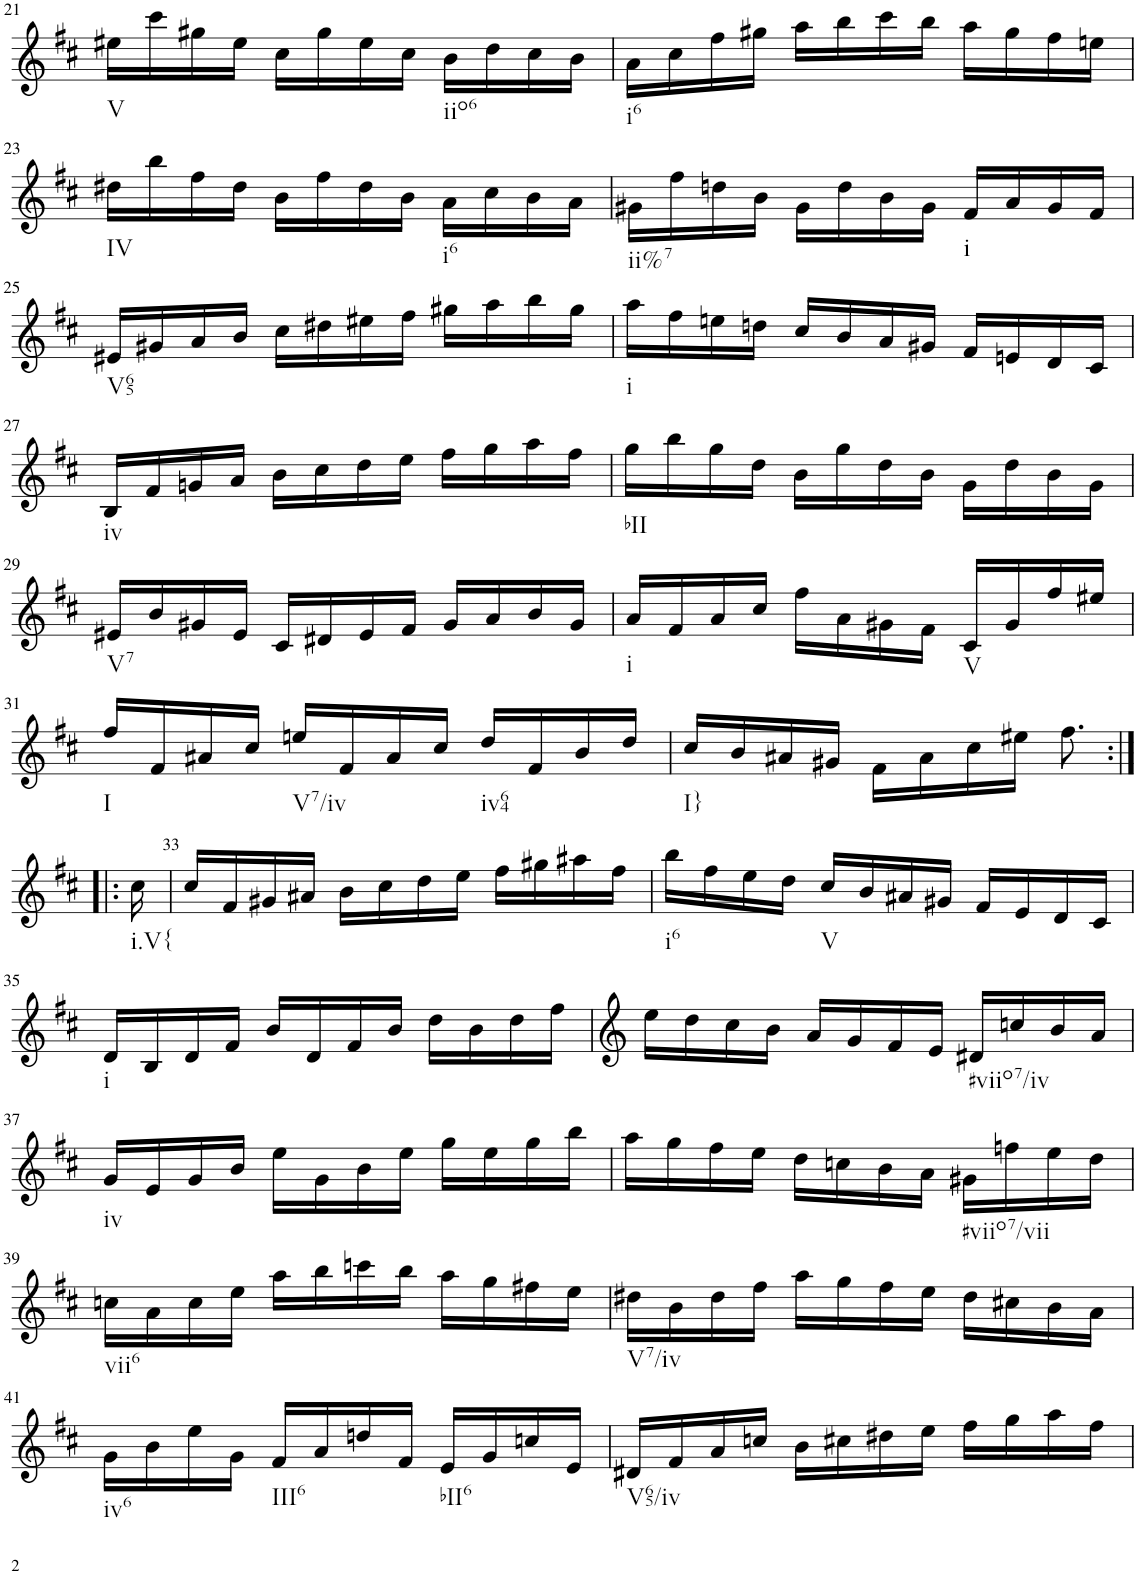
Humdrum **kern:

**kern
*part1
*staff1
*I"Violin
*I'Vln.
!!LO:PB:g=z
*clefG2
*k[f#c#]
*M3/4
=21
!LO:TX:b:t=V
16ee#X\LL
16ccc#\
16gg#X\
16ee#\JJ
16cc#\LL
16gg#\
16ee#\
16cc#\JJ
!LO:TX:b:t=iio6
16b\LL
16dd\
16cc#\
16b\JJ
=22
!LO:TX:b:t=i6
16a\LL
16cc#\
16ff#\
16gg#X\JJ
16aa\LL
16bb\
16ccc#\
16bb\JJ
16aa\LL
16gg#\
16ff#\
16een\JJ
!!LO:LB:g=z
=23
!LO:TX:b:t=IV
16dd#X\LL
16bb\
16ff#\
16dd#\JJ
16b\LL
16ff#\
16dd#\
16b\JJ
!LO:TX:b:t=i6
16a\LL
16cc#\
16b\
16a\JJ
=24
!LO:TX:b:t=ii%7
16g#X\LL
16ff#\
16ddn\
16b\JJ
16g#\LL
16dd\
16b\
16g#\JJ
!LO:TX:b:t=i
16f#/LL
16a/
16g#/
16f#/JJ
!!LO:LB:g=z
=25
!LO:TX:b:t=V65
16e#X/LL
16g#X/
16a/
16b/JJ
16cc#\LL
16dd#X\
16ee#X\
16ff#\JJ
16gg#X\LL
16aa\
16bb\
16gg#\JJ
=26
!LO:TX:b:t=i
16aa\LL
16ff#\
16een\
16ddn\JJ
16cc#/LL
16b/
16a/
16g#X/JJ
16f#/LL
16en/
16d/
16c#/JJ
!!LO:LB:g=z
=27
!LO:TX:b:t=iv
16B/LL
16f#/
16gn/
16a/JJ
16b\LL
16cc#\
16dd\
16ee\JJ
16ff#\LL
16gg\
16aa\
16ff#\JJ
=28
!LO:TX:b:t=bII
16gg\LL
16bb\
16gg\
16dd\JJ
16b\LL
16gg\
16dd\
16b\JJ
16g\LL
16dd\
16b\
16g\JJ
!!LO:LB:g=z
=29
!LO:TX:b:t=V7
16e#X/LL
16b/
16g#X/
16e#/JJ
16c#/LL
16d#X/
16e#/
16f#/JJ
16g#/LL
16a/
16b/
16g#/JJ
=30
!LO:TX:b:t=i
16a/LL
16f#/
16a/
16cc#/JJ
16ff#\LL
16a\
16g#X\
16f#\JJ
!LO:TX:b:t=V
16c#/LL
16g#/
16ff#/
16ee#X/JJ
!!LO:LB:g=z
=31
!LO:TX:b:t=I
16ff#/LL
16f#/
16a#X/
16cc#/JJ
!LO:TX:b:t=V7/iv
16een/LL
16f#/
16a#/
16cc#/JJ
!LO:TX:b:t=iv64
16dd/LL
16f#/
16b/
16dd/JJ
=32
!LO:TX:b:t=I}
16cc#/LL
16b/
16a#X/
16g#X/JJ
16f#\LL
16a#\
16cc#\
16ee#X\JJ
8.ff#\
!!LO:LB:g=z
=32X1:|!|:
*k[f#c#]
!LO:TX:b:t=i.V{
16cc#\
=33
16cc#/LL
16f#/
16g#X/
16a#X/JJ
16b\LL
16cc#\
16dd\
16ee\JJ
16ff#\LL
16gg#X\
16aa#X\
16ff#\JJ
=34
!LO:TX:b:t=i6
16bb\LL
16ff#\
16ee\
16dd\JJ
!LO:TX:b:t=V
16cc#/LL
16b/
16a#X/
16g#X/JJ
16f#/LL
16e/
16d/
16c#/JJ
!!LO:LB:g=z
=35
!LO:TX:b:t=i
16d/LL
16B/
16d/
16f#/JJ
16b/LL
16d/
16f#/
16b/JJ
16dd\LL
16b\
16dd\
16ff#\JJ
=36
16ee\LL
16dd\
16cc#\
16b\JJ
16a/LL
16g/
16f#/
16e/JJ
!LO:TX:b:t=#viio7/iv
16d#X/LL
16ccn/
16b/
16a/JJ
!!LO:LB:g=z
=37
!LO:TX:b:t=iv
16g/LL
16e/
16g/
16b/JJ
16ee\LL
16g\
16b\
16ee\JJ
16gg\LL
16ee\
16gg\
16bb\JJ
=38
16aa\LL
16gg\
16ff#\
16ee\JJ
16dd\LL
16ccn\
16b\
16a\JJ
!LO:TX:b:t=#viio7/vii
16g#X\LL
16ffn\
16ee\
16dd\JJ
!!LO:LB:g=z
=39
!LO:TX:b:t=vii6
16ccn\LL
16a\
16cc\
16ee\JJ
16aa\LL
16bb\
16cccn\
16bb\JJ
16aa\LL
16gg\
16ff#X\
16ee\JJ
=40
!LO:TX:b:t=V7/iv
16dd#X\LL
16b\
16dd#\
16ff#\JJ
16aa\LL
16gg\
16ff#\
16ee\JJ
16dd#\LL
16cc#X\
16b\
16a\JJ
!!LO:LB:g=z
=41
!LO:TX:b:t=iv6
16g\LL
16b\
16ee\
16g\JJ
!LO:TX:b:t=III6
16f#/LL
16a/
16ddn/
16f#/JJ
!LO:TX:b:t=bII6
16e/LL
16g/
16ccn/
16e/JJ
=42
!LO:TX:b:t=V65/iv
16d#X/LL
16f#/
16a/
16ccn/JJ
16b\LL
16cc#X\
16dd#X\
16ee\JJ
16ff#\LL
16gg\
16aa\
16ff#\JJ
=
*-
